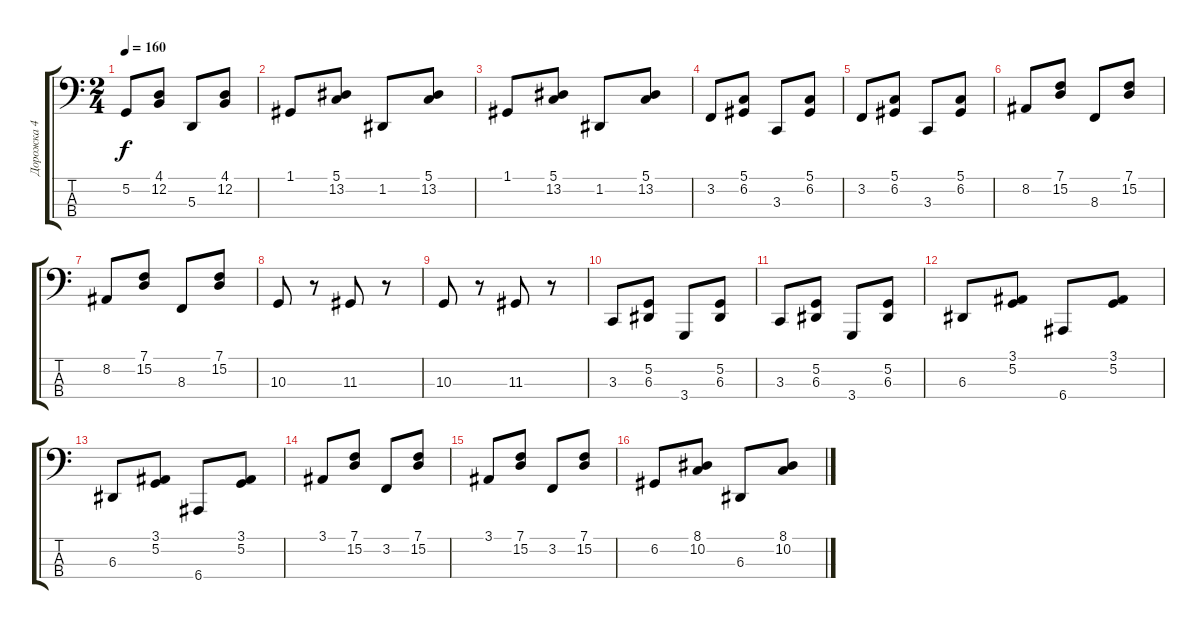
\track ("Дорожка 4" "Дорожка 4") {instrument reedorgan}
\staff {score tabs}
\tuning (G2 D2 A1 E1) {hide}
\ts (2 4)
\tempo 160
\clef f4
\ks c
5.2.8{dy f} (4.1 12.2).8 5.3.8 (4.1 12.2).8 |
1.1.8 (5.1 13.2).8 1.2.8 (5.1 13.2).8 |
1.1.8 (5.1 13.2).8 1.2.8 (5.1 13.2).8 |
3.2.8 (5.1 6.2).8 3.3.8 (5.1 6.2).8 |
3.2.8 (5.1 6.2).8 3.3.8 (5.1 6.2).8 |
8.2.8 (7.1 15.2).8 8.3.8 (7.1 15.2).8 |
8.2.8 (7.1 15.2).8 8.3.8 (7.1 15.2).8 |
10.3.8 r.8 11.3.8 r.8 |
10.3.8 r.8 11.3.8 r.8 |
3.3.8 (5.2 6.3).8 3.4.8 (5.2 6.3).8 |
3.3.8 (5.2 6.3).8 3.4.8 (5.2 6.3).8 |
6.3.8 (3.1 5.2).8 6.4.8 (3.1 5.2).8 |
6.3.8 (3.1 5.2).8 6.4.8 (3.1 5.2).8 |
3.1.8 (7.1 15.2).8 3.2.8 (7.1 15.2).8 |
3.1.8 (7.1 15.2).8 3.2.8 (7.1 15.2).8 |
6.2.8 (8.1 10.2).8 6.3.8 (8.1 10.2).8
